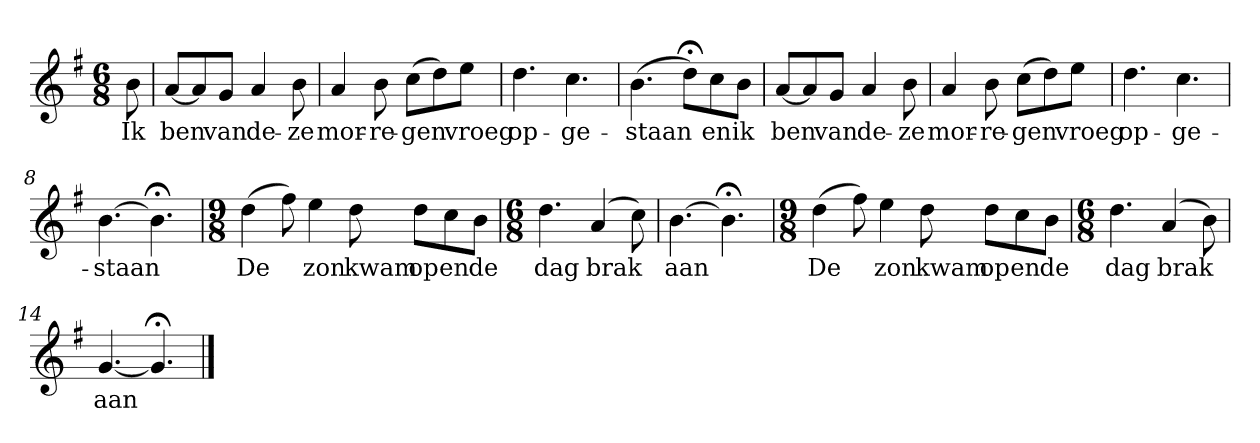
**kern	**text
*part1	*part1
*staff1	*staff1
*k[f#]	*
*G:	*
*M6/8	*
*MM120	*
=	=
8b	Ik
=1	=1
[8aL	ben
8a]	.
8gJ	van
4a	de-
8b	-ze
=2	=2
4a	mor-
8b	-re-
(8ccL	-gen
8dd)	.
8eeJ	vroeg
=3	=3
4.dd	op-
4.cc	-ge-
=4	=4
(4.b	-staan
8dd;<L)	.
8cc	en
8bJ	ik
=5	=5
[8aL	ben
8a]	.
8gJ	van
4a	de-
8b	-ze
=6	=6
4a	mor-
8b	-re-
(8ccL	-gen
8dd)	.
8eeJ	vroeg
=7	=7
4.dd	op-
4.cc	-ge-
=8	=8
[4.b	-staan
4.b;<]	.
=9	=9
*M9/8	*
(4dd	De
8ff#)	.
4ee	zon
8dd	kwam
8ddL	op
8cc	en
8bJ	de
=10	=10
*M6/8	*
4.dd	dag
(4a	brak
8cc)	.
=11	=11
[4.b	aan
4.b;<]	.
=12	=12
*M9/8	*
(4dd	De
8ff#)	.
4ee	zon
8dd	kwam
8ddL	op
8cc	en
8bJ	de
=13	=13
*M6/8	*
4.dd	dag
(4a	brak
8b)	.
=14	=14
[4.g	aan
4.g;<]	.
==	==
*-	*-
